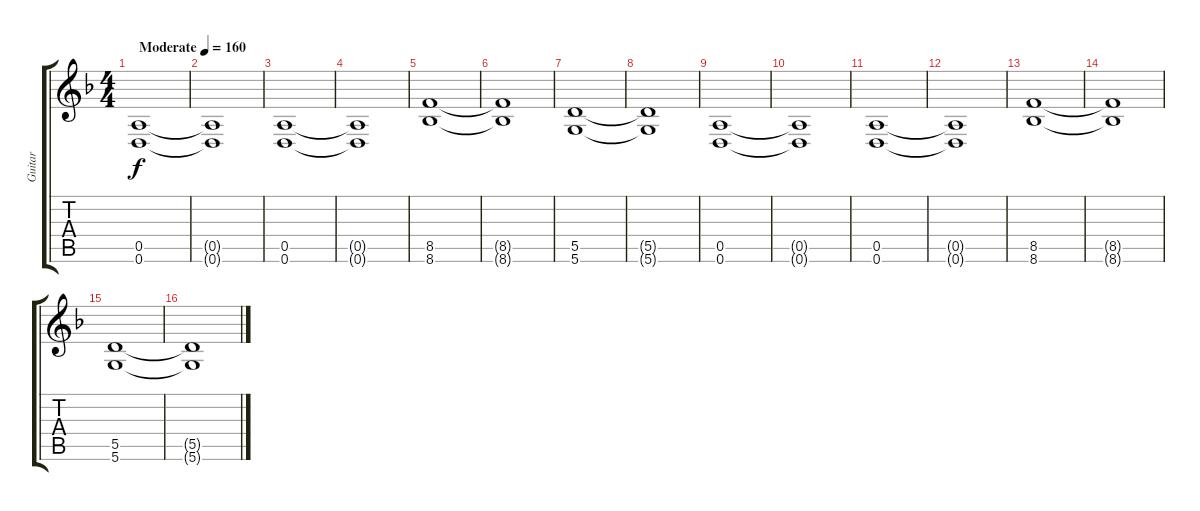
\track ("Guitar" "Guitar") {instrument acousticguitarsteel}
\staff {score tabs}
\tuning (E4 B3 G3 D3 A2 D2) {hide}
\ts (4 4)
\tempo (160 "Moderate")
\clef g2
\ks dminor
(0.5 0.6).1{dy f instrument acousticguitarsteel} |
(0.5{t} 0.6{t}).1 |
(0.5 0.6).1 |
(0.5{t} 0.6{t}).1 |
(8.5 8.6).1 |
(8.5{t} 8.6{t}).1 |
(5.5 5.6).1 |
(5.5{t} 5.6{t}).1 |
(0.5 0.6).1 |
(0.5{t} 0.6{t}).1 |
(0.5 0.6).1 |
(0.5{t} 0.6{t}).1 |
(8.5 8.6).1 |
(8.5{t} 8.6{t}).1 |
(5.5 5.6).1 |
(5.5{t} 5.6{t}).1
